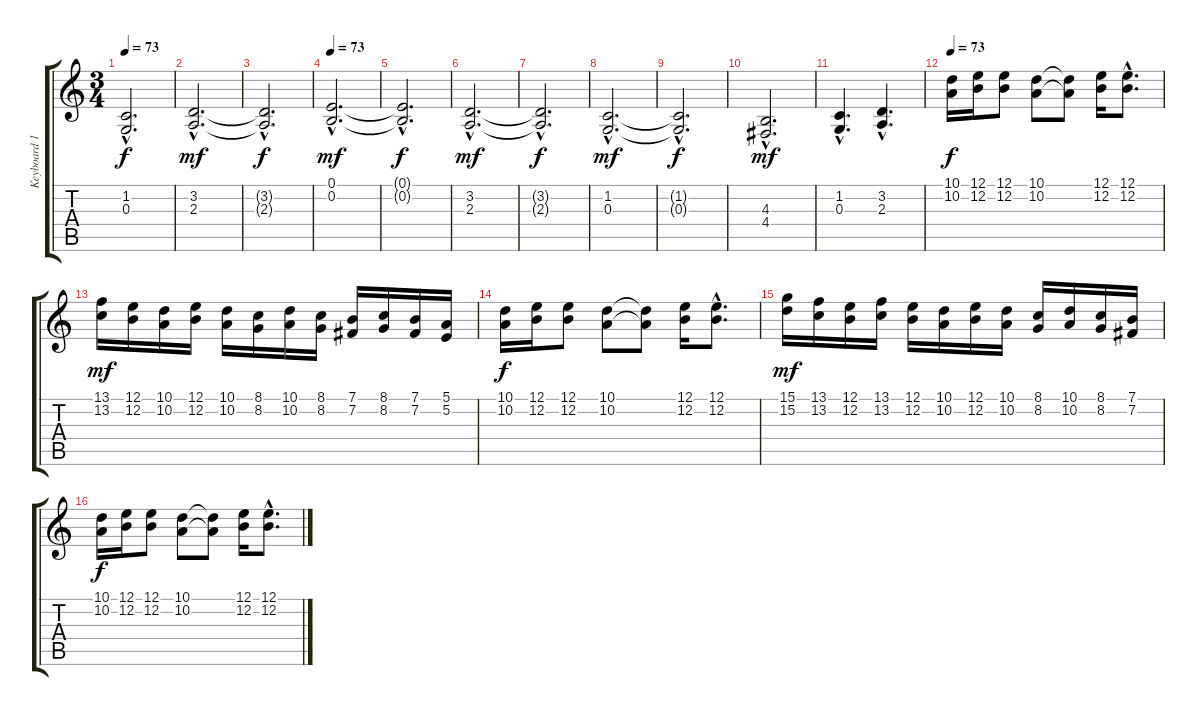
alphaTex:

\track ("Keyboard 1" "Keyboard 1") {instrument choiraahs}
\staff {score tabs}
\tuning (E4 B3 G3 D3 A2 E2) {hide}
\ts (3 4)
\tempo 73
\clef g2
\ks c
(1.2{hac t} 0.3{hac t}).2{d dy f} |
(3.2{hac} 2.3{hac}).2{d dy mf} |
(3.2{hac t} 2.3{hac t}).2{d dy f} |
\tempo 73
(0.1{hac} 0.2{hac}).2{d dy mf} |
(0.1{hac t} 0.2{hac t}).2{d dy f} |
(3.2{hac} 2.3{hac}).2{d dy mf} |
(3.2{hac t} 2.3{hac t}).2{d dy f} |
(1.2{hac} 0.3{hac}).2{d dy mf} |
(1.2{hac t} 0.3{hac t}).2{d dy f} |
(4.3{hac} 4.4{hac}).2{d dy mf} |
(1.2{hac} 0.3{hac}).4{d} (3.2{hac} 2.3{hac}).4{d} |
\tempo 73
(10.1 10.2).16{dy f volume 11 instrument stringensemble1} (12.1 12.2).16 (12.1 12.2).8 (10.1 10.2).8 (10.1{t} 10.2{t}).8 (12.1 12.2).16 (12.1{hac} 12.2{hac}).8{d} |
(13.1 13.2).16{dy mf} (12.1 12.2).16 (10.1 10.2).16 (12.1 12.2).16 (10.1 10.2).16 (8.1 8.2).16 (10.1 10.2).16 (8.1 8.2).16 (7.1 7.2).16 (8.1 8.2).16 (7.1 7.2).16 (5.1 5.2).16 |
(10.1 10.2).16{dy f} (12.1 12.2).16 (12.1 12.2).8 (10.1 10.2).8 (10.1{t} 10.2{t}).8 (12.1 12.2).16 (12.1{hac} 12.2{hac}).8{d} |
(15.1 15.2).16{dy mf} (13.1 13.2).16 (12.1 12.2).16 (13.1 13.2).16 (12.1 12.2).16 (10.1 10.2).16 (12.1 12.2).16 (10.1 10.2).16 (8.1 8.2).16 (10.1 10.2).16 (8.1 8.2).16 (7.1 7.2).16 |
(10.1 10.2).16{dy f} (12.1 12.2).16 (12.1 12.2).8 (10.1 10.2).8 (10.1{t} 10.2{t}).8 (12.1 12.2).16 (12.1{hac} 12.2{hac}).8{d}
